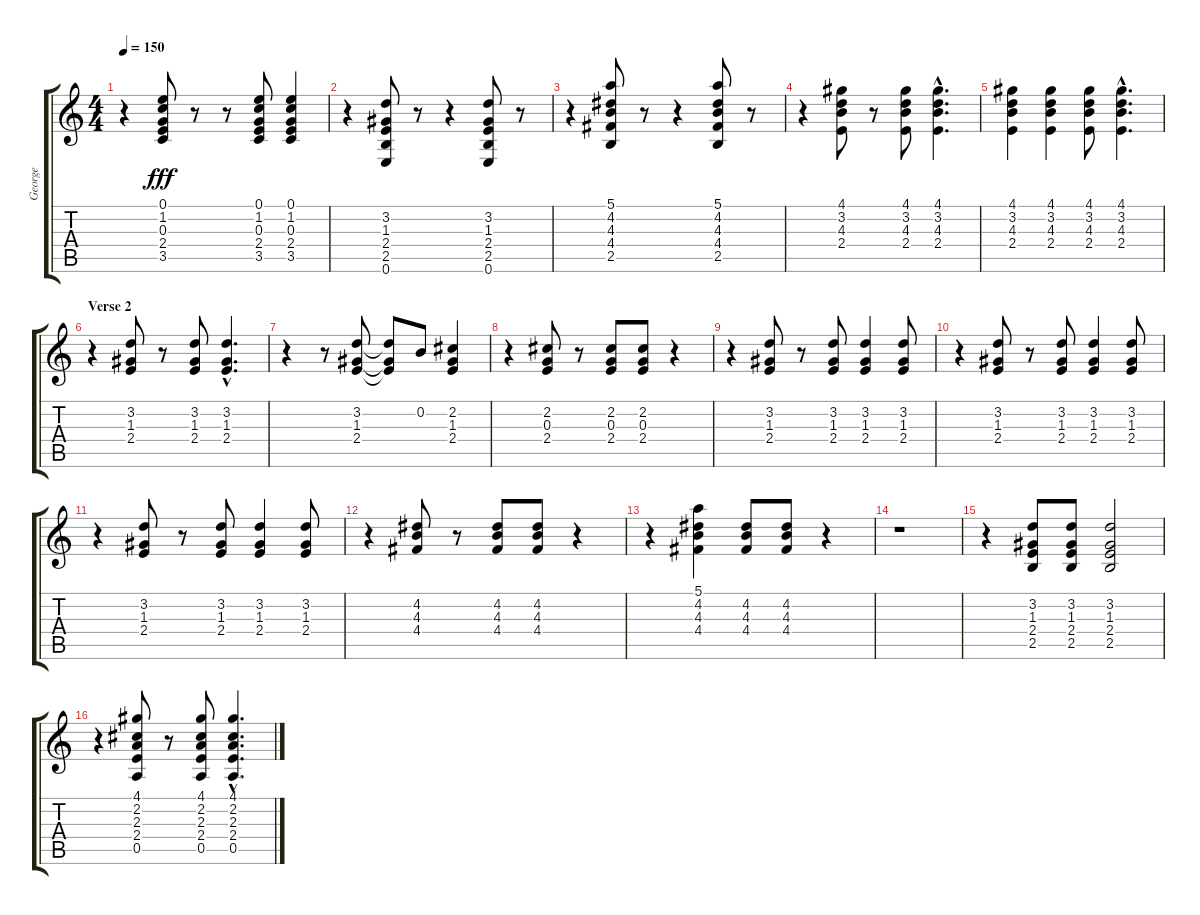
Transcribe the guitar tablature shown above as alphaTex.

\track ("George" "George") {instrument electricguitarclean}
\staff {score tabs}
\tuning (E4 B3 G3 D3 A2 E2) {hide}
\ts (4 4)
\tempo 150
\clef g2
\ks c
r.4{dy fff} (0.1 1.2 0.3 2.4 3.5).8 r.8 r.8 (0.1 1.2 0.3 2.4 3.5).8 (0.1 1.2 0.3 2.4 3.5).4 |
r.4 (3.2 1.3 2.4 2.5 0.6).8 r.8 r.4 (3.2 1.3 2.4 2.5 0.6).8 r.8 |
r.4 (5.1 4.2 4.3 4.4 2.5).8 r.8 r.4 (5.1 4.2 4.3 4.4 2.5).8 r.8 |
r.4 (4.1 3.2 4.3 2.4).8 r.8 (4.1 3.2 4.3 2.4).8 (4.1{hac} 3.2{hac} 4.3{hac} 2.4{hac}).4{d} |
(4.1 3.2 4.3 2.4).4 (4.1 3.2 4.3 2.4).4 (4.1 3.2 4.3 2.4).8 (4.1{hac} 3.2{hac} 4.3{hac} 2.4{hac}).4{d} |
\section ("" "Verse 2")
r.4 (3.2 1.3 2.4).8 r.8 (3.2 1.3 2.4).8 (3.2{hac} 1.3{hac} 2.4{hac}).4{d} |
r.4 r.8 (3.2 1.3 2.4).8 (3.2{t} 1.3{t} 2.4{t}).8 0.2.8 (2.2 1.3 2.4).4 |
r.4 (2.2 0.3 2.4).8 r.8 (2.2 0.3 2.4).8 (2.2 0.3 2.4).8 r.4 |
r.4 (3.2 1.3 2.4).8 r.8 (3.2 1.3 2.4).8 (3.2 1.3 2.4).4 (3.2 1.3 2.4).8 |
r.4 (3.2 1.3 2.4).8 r.8 (3.2 1.3 2.4).8 (3.2 1.3 2.4).4 (3.2 1.3 2.4).8 |
r.4 (3.2 1.3 2.4).8 r.8 (3.2 1.3 2.4).8 (3.2 1.3 2.4).4 (3.2 1.3 2.4).8 |
r.4 (4.2 4.3 4.4).8 r.8 (4.2 4.3 4.4).8 (4.2 4.3 4.4).8 r.4 |
r.4 (5.1 4.2 4.3 4.4).4 (4.2 4.3 4.4).8 (4.2 4.3 4.4).8 r.4 |
r.1 |
r.4 (3.2 1.3 2.4 2.5).8 (3.2 1.3 2.4 2.5).8 (3.2 1.3 2.4 2.5).2 |
r.4 (4.1 2.2 2.3 2.4 0.5).8 r.8 (4.1 2.2 2.3 2.4 0.5).8 (4.1{hac} 2.2{hac} 2.3{hac} 2.4{hac} 0.5{hac}).4{d}
